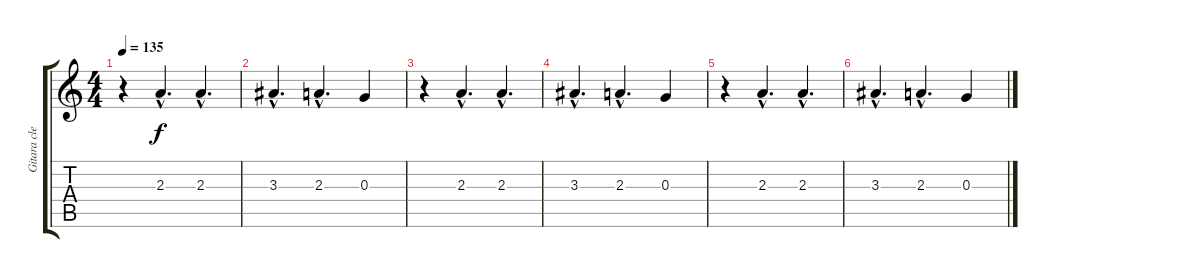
\track ("Gitara clean 1" "Gitara cle") {instrument electricguitarclean}
\staff {score tabs}
\tuning (E4 B3 G3 D3 A2 E2) {hide}
\ts (4 4)
\tempo 135
\clef g2
\ks c
r.4{dy f} 2.3{hac}.4{d} 2.3{hac}.4{d} |
3.3{hac}.4{d} 2.3{hac}.4{d} 0.3.4 |
r.4 2.3{hac}.4{d} 2.3{hac}.4{d} |
3.3{hac}.4{d} 2.3{hac}.4{d} 0.3.4 |
r.4 2.3{hac}.4{d} 2.3{hac}.4{d} |
3.3{hac}.4{d} 2.3{hac}.4{d} 0.3.4
